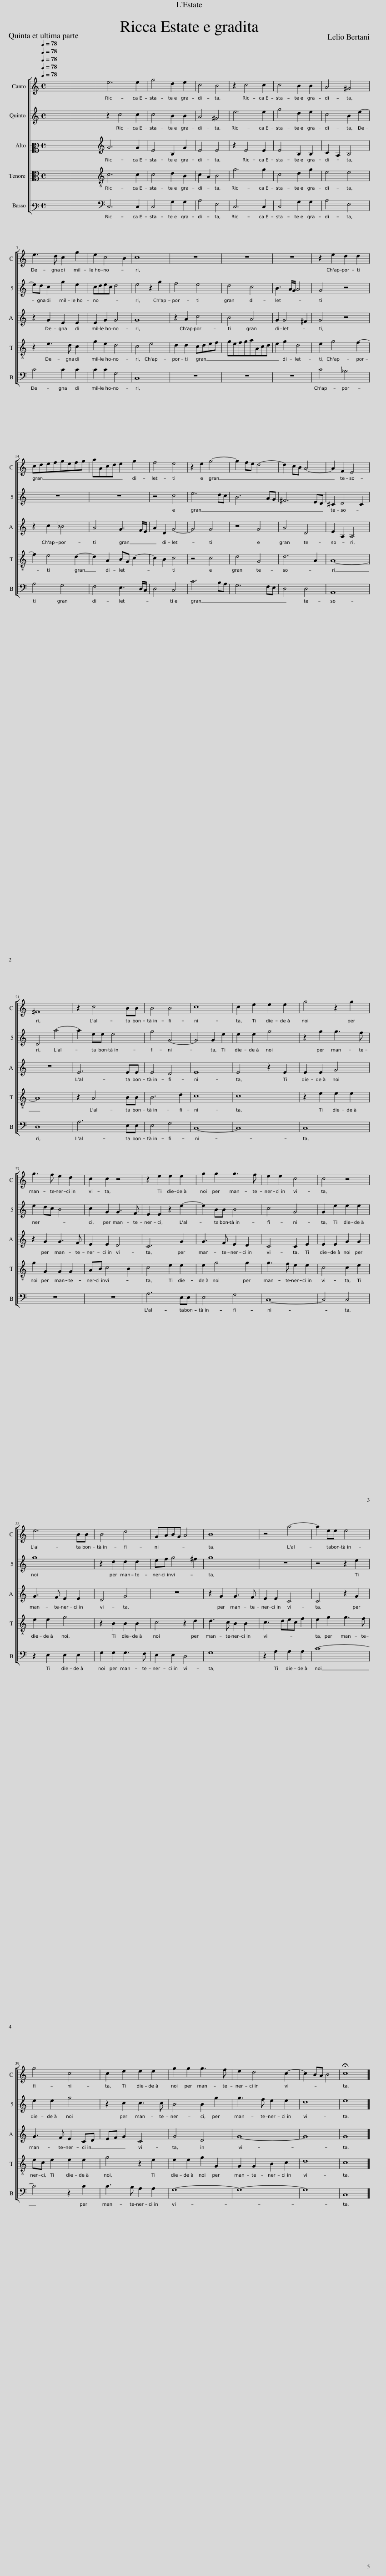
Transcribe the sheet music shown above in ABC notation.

X:1
%%score [ 1 2 3 4 5 ]
L:1/8
Q:1/4=78
M:4/4
I:linebreak $
K:C
V:1 treble
V:2 treble
V:3 alto2
V:4 alto
V:5 bass3
V:1
 x8 | x8 | e6 e2 | g4 d2 e2 | c4 B4 | %5
 z2 c4 c2 | c4 B2 B2 | A4 ^G4 |$ e3 d c2 g2 | e2 c4 B2 | %10
 c8 | z8 | z8 | z8 | z2 e2 d2 d2 |$ %15
 cdefgefg | aAcd e2 g2 | f4 e4 | z2 e2 g4- | g2 fe d4- | %20
 d2 cB A4- | A2 F2 E4 |$ ^F8 | z2 c4 BB | B4 B4 | %25
 c8 | c2 e2 e2 e2 | g4 z2 g2 |$ g3 f e2 d2 | c2 c2 z4 | %30
 z2 e2 e2 e2 | g2 g2 g3 f | e2 e2 c4 | c4 z4 |$ e6 BB | %35
 B4 d4 | GABG A4 | B8 | z4 a4- | a2 ee e4 |$ %40
 g4 c4 | c2 e2 e2 e2 | g2 g2 g3 f | e2 d4 c2- | c2 BA B4 | %45
 !fermata!c8 |] %46
V:2
 x8 | x8 | z2 c4 c2 | c4 B2 B2 | A4 ^G4 | %5
 e6 e2 | g4 d2 e2 | c4 B2 e2- |$ ed c2 g2 e2 | cdec d4 | %10
 e4 z2 g2 | f4 e4 | d4 c4 | B3 A/G/ A4 | G4 z4 |$ %15
 z8 | z8 | z4 c4 | e6 dc | B6 AG | %20
 ^F6 ED | ^C2 D4 C2 |$ D4 a4- | a2 ee e4 | g4 G4- | %25
 G4 G2 e2 | e2 e2 g4 | z2 g2 g3 f |$ e2 dc B4 | c2 G2 G3 F | %30
 E2 E2 z2 e2- | e2 BB B4 | c4 G4 | G2 e2 e2 e2 |$ g8 | %35
 z2 d2 d2 d2 | ef g4 ^f2 | g8 | z8 | z4 z2 e2 |$ %40
 e2 e2 g4 | z2 c2 c3 c | B4 B2 g2 | g3 f e2 e2 | d8 | %45
 e8 |] %46
V:3
 x8 | x8 | G6 G2 | E4 B,2 G2 | E4 E4 | %5
 z2 E4 E2 | E4 B,2 B,2 | C2 A,2 B,4 |$ z2 G2 E2 E2 | E2 G2 G4 | %10
 G8 | z2 A2 c4 | B4 A4 | G2 G4 ^F2 | G4 z4 |$ %15
 z2 c2 _B4 | A4 G3 F/E/ | A2 D2 G4- | G4 G4 | z4 G4 | %20
 A4 D4 | E2 A,2 A,4 |$ z8 | E6 EE | E4 D4 | %25
 E8 | E4 z2 E2 | E2 E2 G4 |$ z2 G2 G3 F | E2 E2 D4 | %30
 C6 G2 | G3 F E2 D2 | C4 C2 E2 | E2 E2 G2 G2 |$ G3 F E2 E2 | %35
 D4 G4 | z8 | z2 G2 G3 F | E2 E2 C4 | C4 z2 G2 |$ %40
 G3 F E2 CD | EF G2 C4 | G4 D4 | G8- | G8 | %45
 G8 |] %46
V:4
 x8 | x8 | C6 C2 | C4 D2 B,2 | C2 A,2 B,4 | %5
 G6 G2 | C4 D2 G2 | E4 E4 |$ z2 E3 D C2 | G2 E2 D4 | %10
 C4 E4 | D2 D2 CDEF | GEFGAA,CD | E2 G2 D4 | E2 G4 F2- |$ %15
 F2 E4 D2- | D2 A,2 B,G, C2- | C2 B,2 C4 | z4 C4 | D4 G,4 | %20
 D6 A,2 | A,8- |$ A,8 | z2 A,4 B,B, | B,6 D2 | %25
 C8 | C8 | z2 E2 E2 E2 |$ G2 G,2 G,2 G,2 | A,B, C4 B,2 | %30
 C4 E2 E2 | E2 G4 G2 | G3 F E2 E2 | C4 C2 E2 |$ E2 E2 G4 | %35
 z2 B,2 B,2 B,2 | C4 z2 D2 | D3 C B,2 B,2 | C3 DEC F2 | E2 G2 G3 F |$ %40
 EC E2 E2 E2 | G4 z2 E2 | E2 E2 G2 G,2 | G,2 G,2 B,2 C2 | D8 | %45
 C8 |] %46
V:5
 x8 | x8 | C,6 C,2 | C,4 G,2 G,2 | A,4 E,4 | %5
 C,6 C,2 | C,4 G,2 G,2 | A,4 E,4 |$ C4 C2 C2 | C2 C2 G,4 | %10
 C,8 | z8 | z8 | z8 | C4 _B,4 |$ %15
 A,4 G,4 | F,4 E,3 D,/C,/ | D,4 C,4 | C6 B,A, | G,6 F,E, | %20
 D,4 D,4 | A,,8 |$ D,8 | A,6 E,E, | E,4 G,4 | %25
 C,8- | C,8 | C,8 |$ z8 | z8 | %30
 A,6 E,E, | E,4 G,4 | C,8- | C,4 C,4 |$ z2 E,2 E,2 E,2 | %35
 G,2 G,2 G,3 F, | E,2 E,2 D,4 | G,8 | z2 A,2 A,2 A,2 | C8- |$ %40
 C4 z2 C2 | C3 B, A,2 A,2 | G,8- | G,8- | G,8 | %45
 C,8 |] %46
